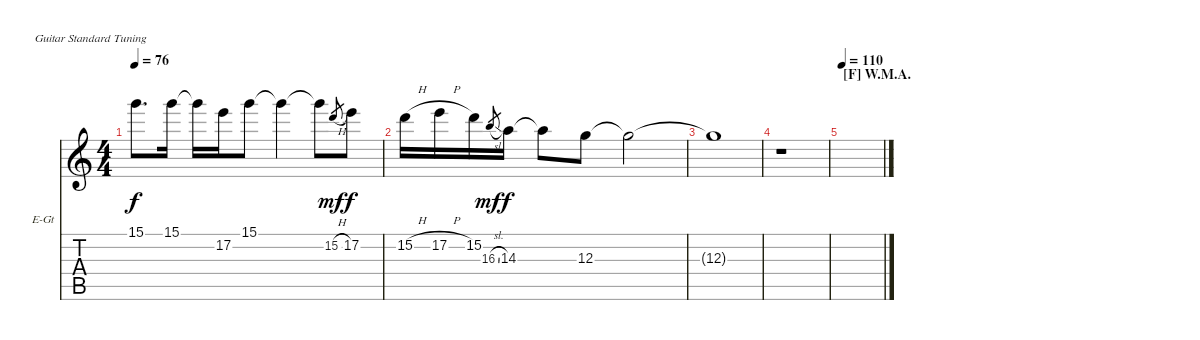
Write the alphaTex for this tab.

\defaultSystemsLayout 4
\bracketExtendMode nobrackets
\firstSystemTrackNameOrientation horizontal
\otherSystemsTrackNameOrientation horizontal
\track ("Mike McCready (Drive)" "E-Gt") {instrument overdrivenguitar}
\staff {score tabs}
\tuning (E4 B3 G3 D3 A2 E2)
\ts (4 4)
\tempo 76
\clef g2
\ks c
15.1.8{d dy f} 15.1.16 15.1{t}.16 17.2.16 15.1.8 15.1{t}.4 15.1{t}.8 15.2{h}.8{gr dy mf} 17.2.8{dy f} |
15.2{h}.16 17.2{h}.16 15.2.16 16.3{sl}.8{gr dy mf} 14.3.16{dy f} 14.3{t}.8 12.3.8 12.3{t}.2 |
12.3{t}.1 |
r.1 |
\section ("F" "W.M.A.")
\tempo 110
